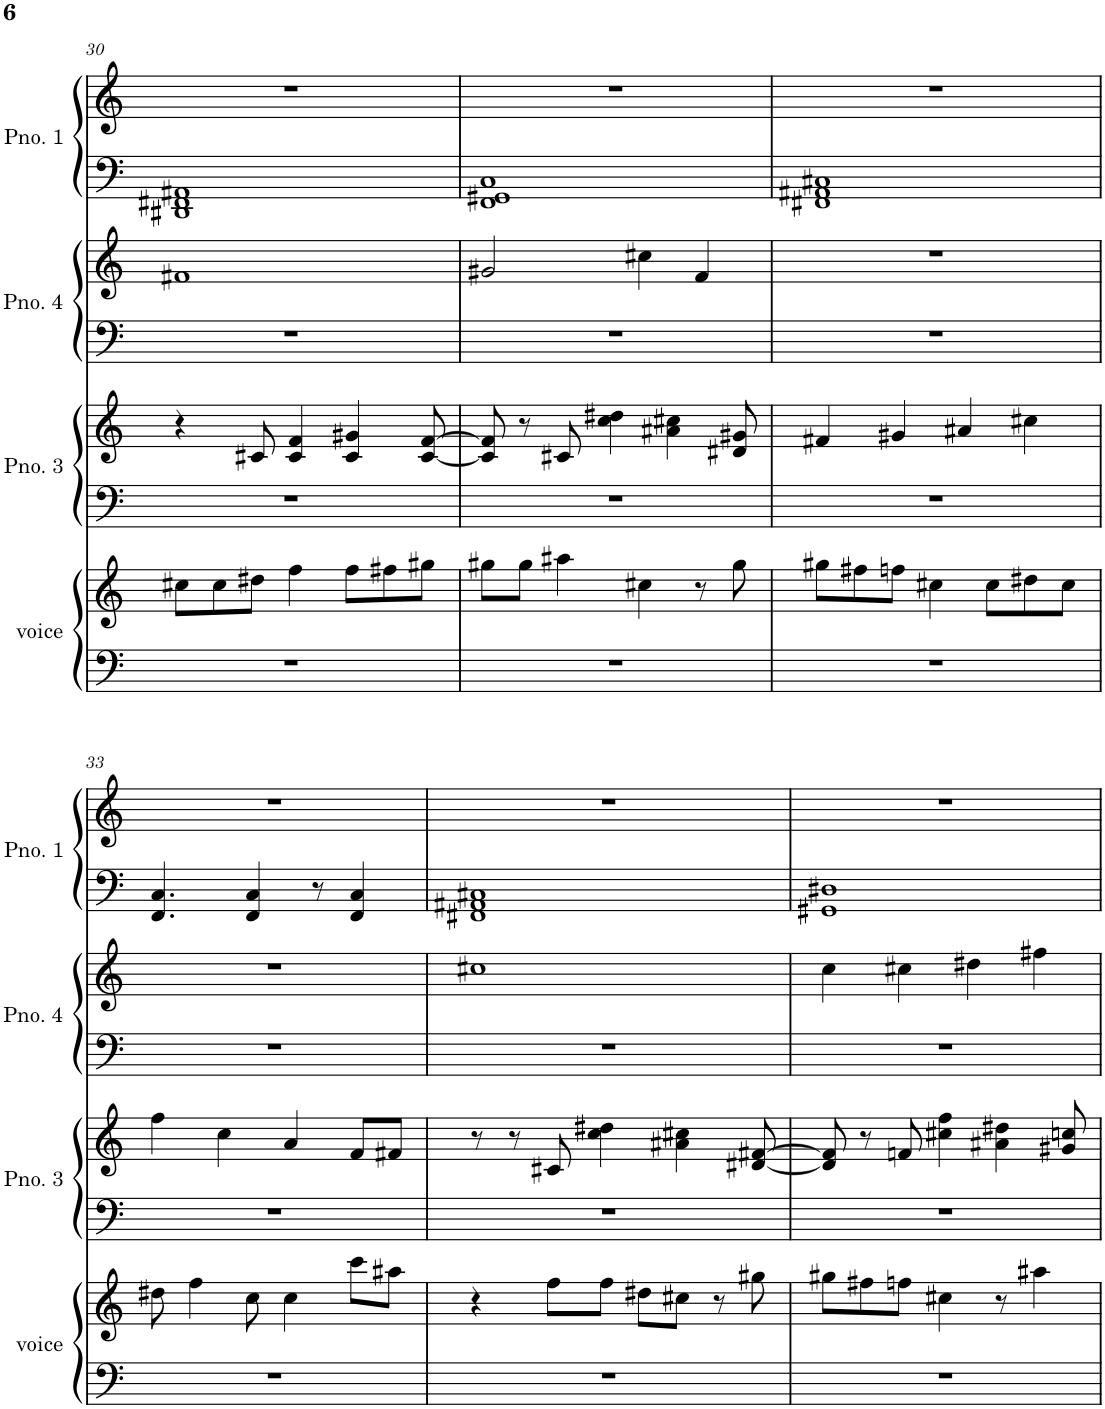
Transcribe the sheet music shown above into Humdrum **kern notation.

**kern	**kern	**kern	**kern	**kern	**kern	**kern	**kern
*part4	*part4	*part3	*part3	*part2	*part2	*part1	*part1
*staff8	*staff7	*staff6	*staff5	*staff4	*staff3	*staff2	*staff1
*I"voice	*	*I"Piano 3	*	*I"Piano 4	*	*I"Piano 1	*
*I'voice	*	*I'Pno. 3	*	*I'Pno. 4	*	*I'Pno. 1	*
!!LO:PB:g=z
*clefF4	*clefG2	*clefF4	*clefG2	*clefF4	*clefG2	*clefF4	*clefG2
*k[]	*k[]	*k[]	*k[]	*k[]	*k[]	*k[]	*k[]
*M4/4	*M4/4	*M4/4	*M4/4	*M4/4	*M4/4	*M4/4	*M4/4
=30	=30	=30	=30	=30	=30	=30	=30
1r	8cc#X\L	1r	4r	1r	1f#X	1DD#X 1FF#X 1AA#X	1r
.	8cc#\	.	.	.	.	.	.
.	8dd#X\J	.	8c#X/	.	.	.	.
.	4ff\	.	4c#/ 4f/	.	.	.	.
.	8ff\L	.	4c#/ 4g#X/	.	.	.	.
.	8ff#X\	.	.	.	.	.	.
.	8gg#X\J	.	[8c#/ [8f/	.	.	.	.
=31	=31	=31	=31	=31	=31	=31	=31
1r	8gg#X\L	1r	8c#/] 8f/]	1r	2g#X/	1FF 1GG#X 1C	1r
.	8gg#\J	.	8r	.	.	.	.
.	4aa#X\	.	8c#X/	.	.	.	.
.	.	.	4cc\ 4dd#X\	.	.	.	.
.	4cc#X\	.	.	.	4cc#X\	.	.
.	.	.	4a#X\ 4cc#X\	.	.	.	.
.	8r	.	.	.	4f/	.	.
.	8gg#\	.	8d#X/ 8g#X/	.	.	.	.
=32	=32	=32	=32	=32	=32	=32	=32
1r	8gg#X\L	1r	4f#X/	1r	1r	1FF#X 1AA#X 1C#X	1r
.	8ff#X\	.	.	.	.	.	.
.	8ffn\J	.	4g#X/	.	.	.	.
.	4cc#X\	.	.	.	.	.	.
.	.	.	4a#X/	.	.	.	.
.	8cc#\L	.	.	.	.	.	.
.	8dd#X\	.	4cc#X\	.	.	.	.
.	8cc#\J	.	.	.	.	.	.
!!LO:LB:g=z
=33	=33	=33	=33	=33	=33	=33	=33
1r	8dd#X\	1r	4ff\	1r	1r	4.FF/ 4.C/	1r
.	4ff\	.	.	.	.	.	.
.	.	.	4cc\	.	.	.	.
.	8cc\	.	.	.	.	4FF/ 4C/	.
.	4cc\	.	4a/	.	.	.	.
.	.	.	.	.	.	8r	.
.	8ccc\L	.	8f/L	.	.	4FF/ 4C/	.
.	8aa#X\J	.	8f#X/J	.	.	.	.
=34	=34	=34	=34	=34	=34	=34	=34
1r	4r	1r	8r	1r	1cc#X	1FF#X 1AA#X 1C#X	1r
.	.	.	8r	.	.	.	.
.	8ff\L	.	8c#X/	.	.	.	.
.	8ff\J	.	4cc\ 4dd#X\	.	.	.	.
.	8dd#X\L	.	.	.	.	.	.
.	8cc#X\J	.	4a#X\ 4cc#X\	.	.	.	.
.	8r	.	.	.	.	.	.
.	8gg#X\	.	[8d#X/ [8f#X/	.	.	.	.
=35	=35	=35	=35	=35	=35	=35	=35
1r	8gg#X\L	1r	8d#/] 8f#/]	1r	4cc\	1GG#X 1D#X	1r
.	8ff#X\	.	8r	.	.	.	.
.	8ffn\J	.	8fn/	.	4cc#X\	.	.
.	4cc#X\	.	4cc#X\ 4ff\	.	.	.	.
.	.	.	.	.	4dd#X\	.	.
.	8r	.	4a#X\ 4dd#X\	.	.	.	.
.	4aa#X\	.	.	.	4ff#X\	.	.
.	.	.	8g#X/ 8ccn/	.	.	.	.
=	=	=	=	=	=	=	=
*-	*-	*-	*-	*-	*-	*-	*-
